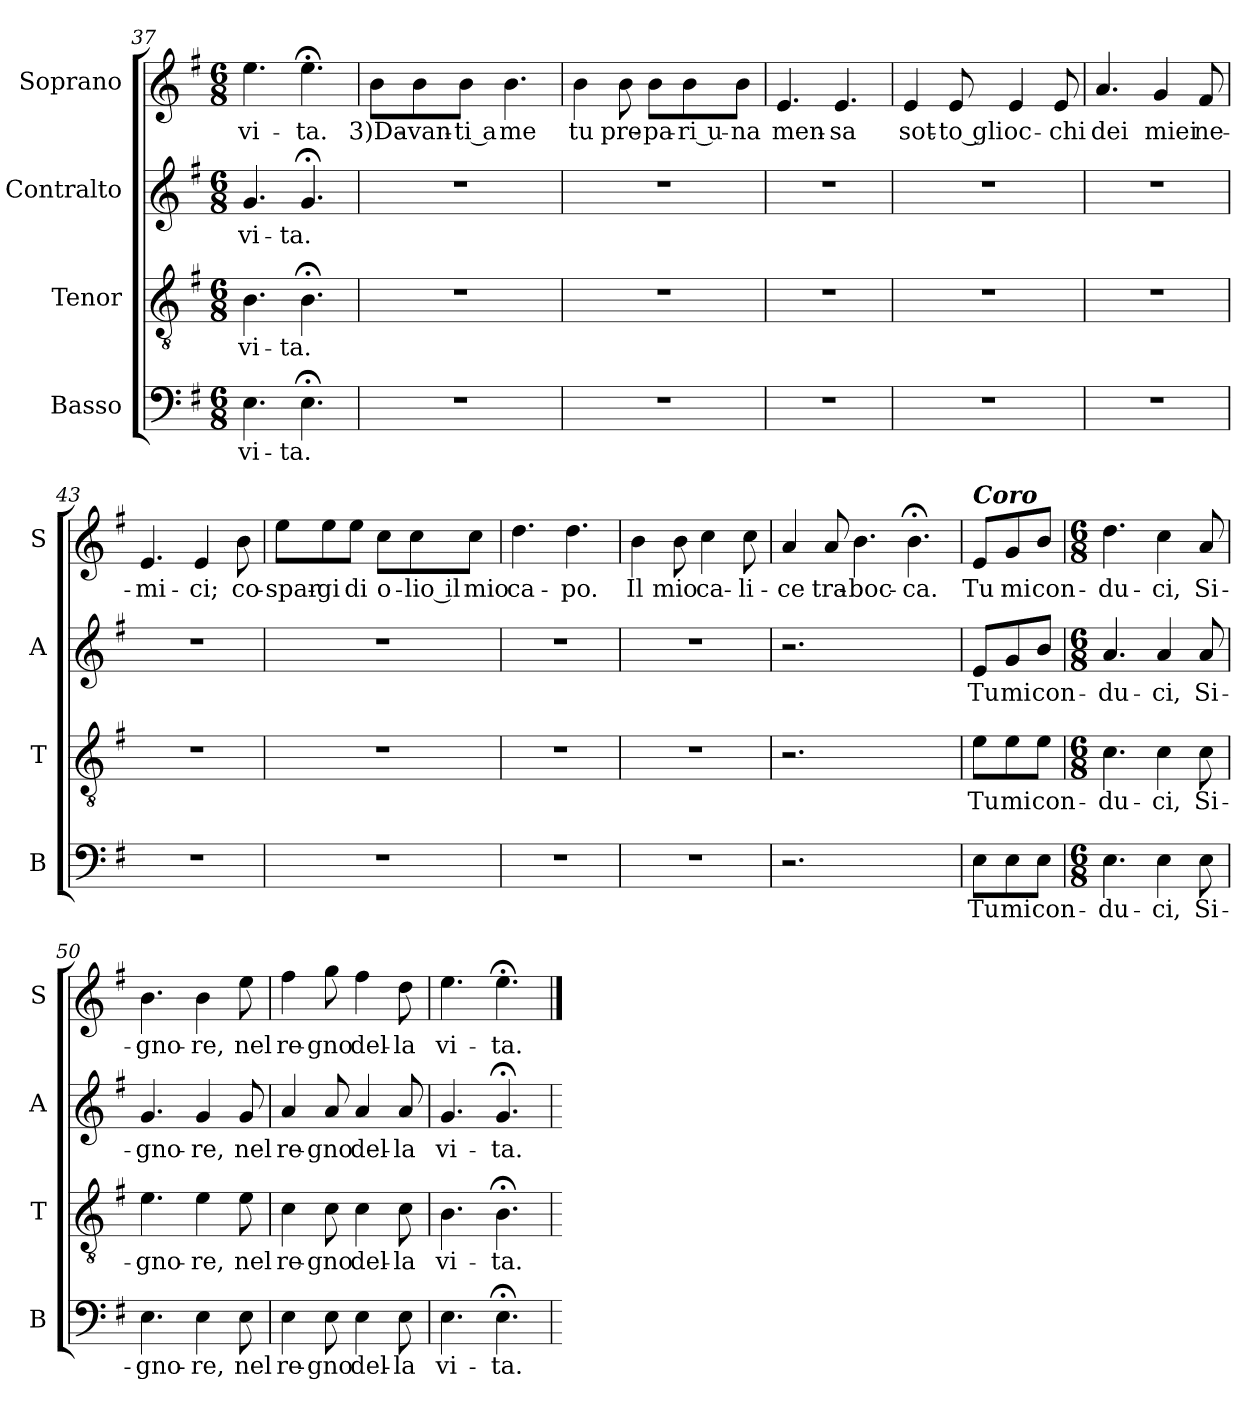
**kern	**text	**kern	**text	**kern	**text	**kern	**text
*part4	*part4	*part3	*part3	*part2	*part2	*part1	*part1
*staff4	*staff4	*staff3	*staff3	*staff2	*staff2	*staff1	*staff1
*I"Basso	*	*I"Tenor	*	*I"Contralto	*	*I"Soprano	*
*I'B	*	*I'T	*	*I'A	*	*I'S	*
*clefF4	*	*clefGv2	*	*clefG2	*	*clefG2	*
*k[f#]	*	*k[f#]	*	*k[f#]	*	*k[f#]	*
*G:	*	*G:	*	*G:	*	*G:	*
*M6/8	*	*M6/8	*	*M6/8	*	*M6/8	*
=37	=37	=37	=37	=37	=37	=37	=37
!	!LO:LY:b:cj	!	!LO:LY:b:cj	!	!LO:LY:b:cj	!	!LO:LY:b:cj
4.E\	vi-	4.B\	vi-	4.g/	vi-	4.ee\	vi-
!	!LO:LY:b:cj	!	!LO:LY:b:cj	!	!LO:LY:b:cj	!	!LO:LY:b:cj
4.E;<\	-ta.	4.B;<\	-ta.	4.g;</	-ta.	4.ee;<\	-ta.
!!LO:PB:g=z
=38	=38	=38	=38	=38	=38	=38	=38
!	!	!	!	!	!	!	!LO:LY:b:rj
2.r	.	2.r	.	2.r	.	8b\L	3)Da-
!	!	!	!	!	!	!	!LO:LY:b:cj
.	.	.	.	.	.	8b\	-van-
!	!	!	!	!	!	!	!LO:LY:b:rj
.	.	.	.	.	.	8b\J	-ti a
!	!	!	!	!	!	!	!LO:LY:b:cj
.	.	.	.	.	.	4.b\	me
=39	=39	=39	=39	=39	=39	=39	=39
!	!	!	!	!	!	!	!LO:LY:b:cj
2.r	.	2.r	.	2.r	.	4b\	tu
!	!	!	!	!	!	!	!LO:LY:b:cj
.	.	.	.	.	.	8b\	pre-
!	!	!	!	!	!	!	!LO:LY:b:cj
.	.	.	.	.	.	8b\L	-pa-
!	!	!	!	!	!	!	!LO:LY:b:rj
.	.	.	.	.	.	8b\	-ri u-
!	!	!	!	!	!	!	!LO:LY:b:cj
.	.	.	.	.	.	8b\J	-na
=40	=40	=40	=40	=40	=40	=40	=40
!	!	!	!	!	!	!	!LO:LY:b:cj
2.r	.	2.r	.	2.r	.	4.e/	men-
!	!	!	!	!	!	!	!LO:LY:b:cj
.	.	.	.	.	.	4.e/	-sa
=41	=41	=41	=41	=41	=41	=41	=41
!	!	!	!	!	!	!	!LO:LY:b:cj
2.r	.	2.r	.	2.r	.	4e/	sot-
!	!	!	!	!	!	!	!LO:LY:b:rj
.	.	.	.	.	.	8e/	-to gli
!	!	!	!	!	!	!	!LO:LY:b:cj
.	.	.	.	.	.	4e/	oc-
!	!	!	!	!	!	!	!LO:LY:b:cj
.	.	.	.	.	.	8e/	-chi
!!LO:LB:g=z
=42	=42	=42	=42	=42	=42	=42	=42
!	!	!	!	!	!	!	!LO:LY:b:cj
2.r	.	2.r	.	2.r	.	4.a/	dei
!	!	!	!	!	!	!	!LO:LY:b:cj
.	.	.	.	.	.	4g/	miei
!	!	!	!	!	!	!	!LO:LY:b:cj
.	.	.	.	.	.	8f#/	ne-
=43	=43	=43	=43	=43	=43	=43	=43
!	!	!	!	!	!	!	!LO:LY:b:cj
2.r	.	2.r	.	2.r	.	4.e/	-mi-
!	!	!	!	!	!	!	!LO:LY:b:cj
.	.	.	.	.	.	4e/	-ci;
!	!	!	!	!	!	!	!LO:LY:b:cj
.	.	.	.	.	.	8b\	co-
=44	=44	=44	=44	=44	=44	=44	=44
!	!	!	!	!	!	!	!LO:LY:b:cj
2.r	.	2.r	.	2.r	.	8ee\L	-spar-
!	!	!	!	!	!	!	!LO:LY:b:cj
.	.	.	.	.	.	8ee\	-gi
!	!	!	!	!	!	!	!LO:LY:b:cj
.	.	.	.	.	.	8ee\J	di
!	!	!	!	!	!	!	!LO:LY:b:cj
.	.	.	.	.	.	8cc\L	o-
!	!	!	!	!	!	!	!LO:LY:b:rj
.	.	.	.	.	.	8cc\	-lio il
!	!	!	!	!	!	!	!LO:LY:b:cj
.	.	.	.	.	.	8cc\J	mio
!!LO:LB:g=z
=45	=45	=45	=45	=45	=45	=45	=45
!	!	!	!	!	!	!	!LO:LY:b:cj
2.r	.	2.r	.	2.r	.	4.dd\	ca-
!	!	!	!	!	!	!	!LO:LY:b:cj
.	.	.	.	.	.	4.dd\	-po.
=46	=46	=46	=46	=46	=46	=46	=46
!	!	!	!	!	!	!	!LO:LY:b:cj
2.r	.	2.r	.	2.r	.	4b\	Il
!	!	!	!	!	!	!	!LO:LY:b:cj
.	.	.	.	.	.	8b\	mio
!	!	!	!	!	!	!	!LO:LY:b:cj
.	.	.	.	.	.	4cc\	ca-
!	!	!	!	!	!	!	!LO:LY:b:cj
.	.	.	.	.	.	8cc\	-li-
=47	=47	=47	=47	=47	=47	=47	=47
!	!	!	!	!	!	!	!LO:LY:b:cj
2.r	.	2.r	.	2.r	.	4a/	-ce
!	!	!	!	!	!	!	!LO:LY:b:cj
.	.	.	.	.	.	8a/	tra-
!	!	!	!	!	!	!	!LO:LY:b:cj
.	.	.	.	.	.	4.b\	-boc-
!	!	!	!	!	!	!	!LO:LY:b:cj
4.ryy	.	4.ryy	.	4.ryy	.	4.b;<\	-ca.
!!LO:LB:g=z
=48	=48	=48	=48	=48	=48	=48	=48
!	!	!	!	!	!	!LO:TX:a:Bi:t=Coro	!
!	!LO:LY:b:cj	!	!LO:LY:b:cj	!	!LO:LY:b:cj	!	!LO:LY:b:cj
8E\L	Tu	8e\L	Tu	8e/L	Tu	8e/L	Tu
!	!LO:LY:b:cj	!	!LO:LY:b:cj	!	!LO:LY:b:cj	!	!LO:LY:b:cj
8E\	mi	8e\	mi	8g/	mi	8g/	mi
!	!LO:LY:b:cj	!	!LO:LY:b:cj	!	!LO:LY:b:cj	!	!LO:LY:b:cj
8E\J	con-	8e\J	con-	8b/J	con-	8b/J	con-
=49	=49	=49	=49	=49	=49	=49	=49
*M6/8	*	*M6/8	*	*M6/8	*	*M6/8	*
!	!LO:LY:b:cj	!	!LO:LY:b:cj	!	!LO:LY:b:cj	!	!LO:LY:b:cj
4.E\	-du-	4.c\	-du-	4.a/	-du-	4.dd\	-du-
!	!LO:LY:b:cj	!	!LO:LY:b:cj	!	!LO:LY:b:cj	!	!LO:LY:b:cj
4E\	-ci,	4c\	-ci,	4a/	-ci,	4cc\	-ci,
!	!LO:LY:b:cj	!	!LO:LY:b:cj	!	!LO:LY:b:cj	!	!LO:LY:b:cj
8E\	Si-	8c\	Si-	8a/	Si-	8a/	Si-
=50	=50	=50	=50	=50	=50	=50	=50
!	!LO:LY:b:cj	!	!LO:LY:b:cj	!	!LO:LY:b:cj	!	!LO:LY:b:cj
4.E\	-gno-	4.e\	-gno-	4.g/	-gno-	4.b\	-gno-
!	!LO:LY:b:cj	!	!LO:LY:b:cj	!	!LO:LY:b:cj	!	!LO:LY:b:cj
4E\	-re,	4e\	-re,	4g/	-re,	4b\	-re,
!	!LO:LY:b:cj	!	!LO:LY:b:cj	!	!LO:LY:b:cj	!	!LO:LY:b:cj
8E\	nel	8e\	nel	8g/	nel	8ee\	nel
=51	=51	=51	=51	=51	=51	=51	=51
!	!LO:LY:b:cj	!	!LO:LY:b:cj	!	!LO:LY:b:cj	!	!LO:LY:b:cj
4E\	re-	4c\	re-	4a/	re-	4ff#\	re-
!	!LO:LY:b:cj	!	!LO:LY:b:cj	!	!LO:LY:b:cj	!	!LO:LY:b:cj
8E\	-gno	8c\	-gno	8a/	-gno	8gg\	-gno
!	!LO:LY:b:cj	!	!LO:LY:b:cj	!	!LO:LY:b:cj	!	!LO:LY:b:cj
4E\	del-	4c\	del-	4a/	del-	4ff#\	del-
!	!LO:LY:b:cj	!	!LO:LY:b:cj	!	!LO:LY:b:cj	!	!LO:LY:b:cj
8E\	-la	8c\	-la	8a/	-la	8dd\	-la
=52	=52	=52	=52	=52	=52	=52	=52
!	!LO:LY:b:cj	!	!LO:LY:b:cj	!	!LO:LY:b:cj	!	!LO:LY:b:cj
4.E\	vi-	4.B\	vi-	4.g/	vi-	4.ee\	vi-
!	!LO:LY:b:cj	!	!LO:LY:b:cj	!	!LO:LY:b:cj	!	!LO:LY:b:cj
4.E;<\	-ta.	4.B;<\	-ta.	4.g;</	-ta.	4.ee;<\	-ta.
=	==	=	==	=	==	==	==
*-	*-	*-	*-	*-	*-	*-	*-
